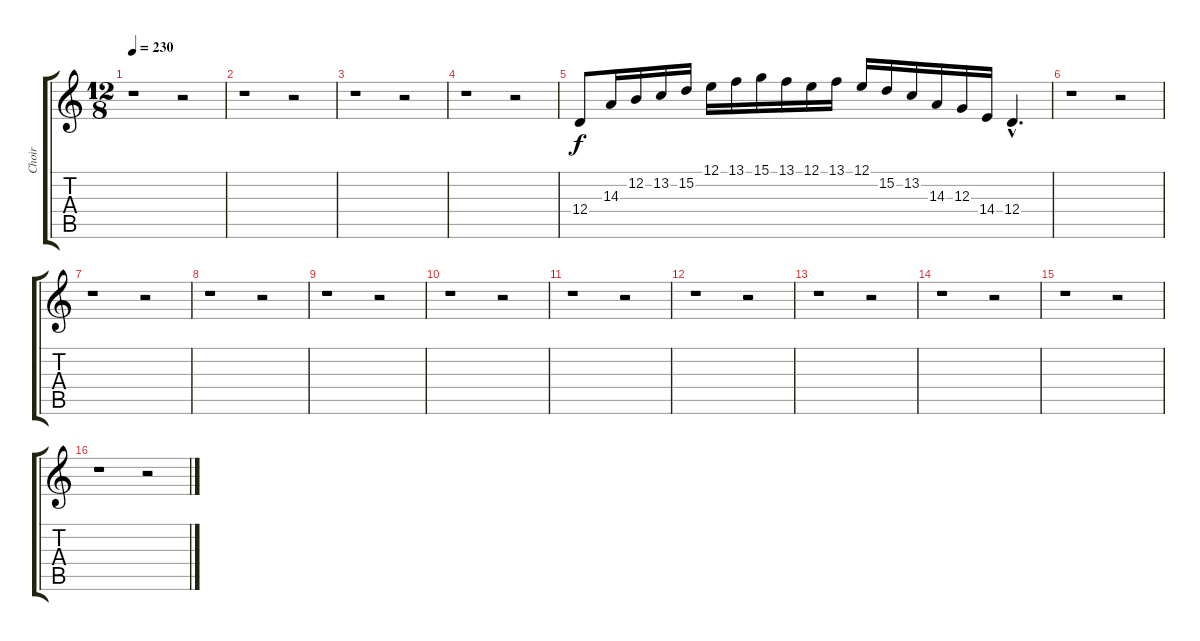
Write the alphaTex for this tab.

\track ("Choir" "Choir") {instrument englishhorn}
\staff {score tabs}
\tuning (E4 B3 G3 D3 A2 E2) {hide}
\ts (12 8)
\tempo 230
\clef g2
\ks c
r.1{dy f} r.2 |
r.1 r.2 |
r.1 r.2 |
r.1 r.2 |
12.4.8{volume 10 instrument guitarharmonics} 14.3.16 12.2.16 13.2.16 15.2.16 12.1.16 13.1.16 15.1.16 13.1.16 12.1.16 13.1.16 12.1.16 15.2.16 13.2.16 14.3.16 12.3.16 14.4.16 12.4{hac}.4{d} |
r.1{volume 13 instrument englishhorn} r.2 |
r.1 r.2 |
r.1 r.2 |
r.1 r.2 |
r.1 r.2 |
r.1 r.2 |
r.1 r.2 |
r.1 r.2 |
r.1 r.2 |
r.1 r.2 |
r.1 r.2
